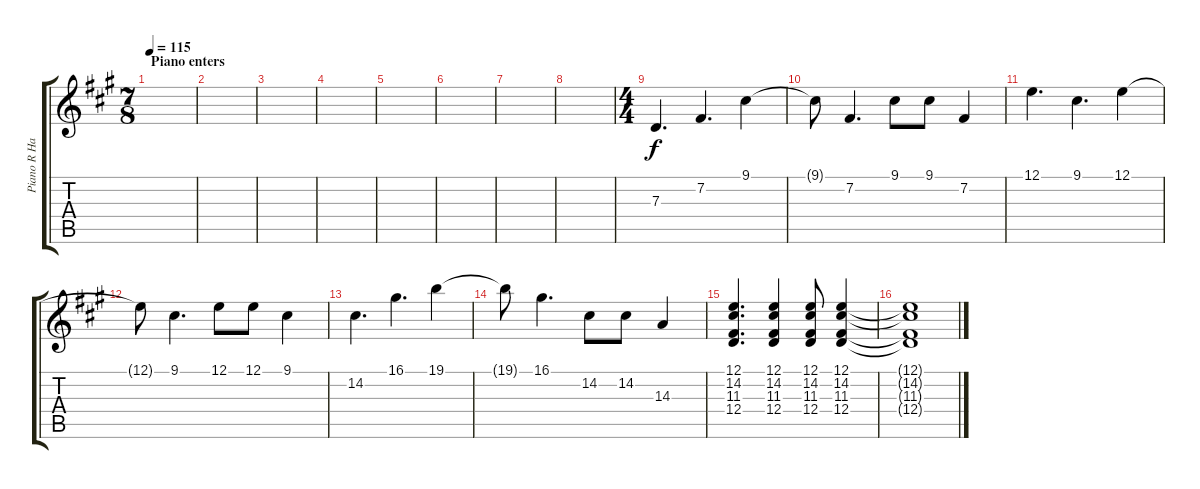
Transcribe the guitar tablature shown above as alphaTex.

\track ("Piano R Hand" "Piano R Ha") {instrument acousticgrandpiano}
\staff {score tabs}
\tuning (E4 B3 G3 D3 A2 E2) {hide}
\ts (7 8)
\section ("" "Piano enters")
\tempo 115
\clef g2
\ks a
|
|
|
|
|
|
|
|
\ts (4 4)
7.3.4{d} 7.2.4{d} 9.1.4 |
9.1{t}.8 7.2.4{d} 9.1.8 9.1.8 7.2.4 |
12.1.4{d} 9.1.4{d} 12.1.4 |
12.1{t}.8 9.1.4{d} 12.1.8 12.1.8 9.1.4 |
14.2.4{d} 16.1.4{d} 19.1.4 |
19.1{t}.8 16.1.4{d} 14.2.8 14.2.8 14.3.4 |
(12.1 14.2 11.3 12.4).4{d} (12.1 14.2 11.3 12.4).4 (12.1 14.2 11.3 12.4).8 (12.1 14.2 11.3 12.4).4 |
(12.1{t} 14.2{t} 11.3{t} 12.4{t}).1
